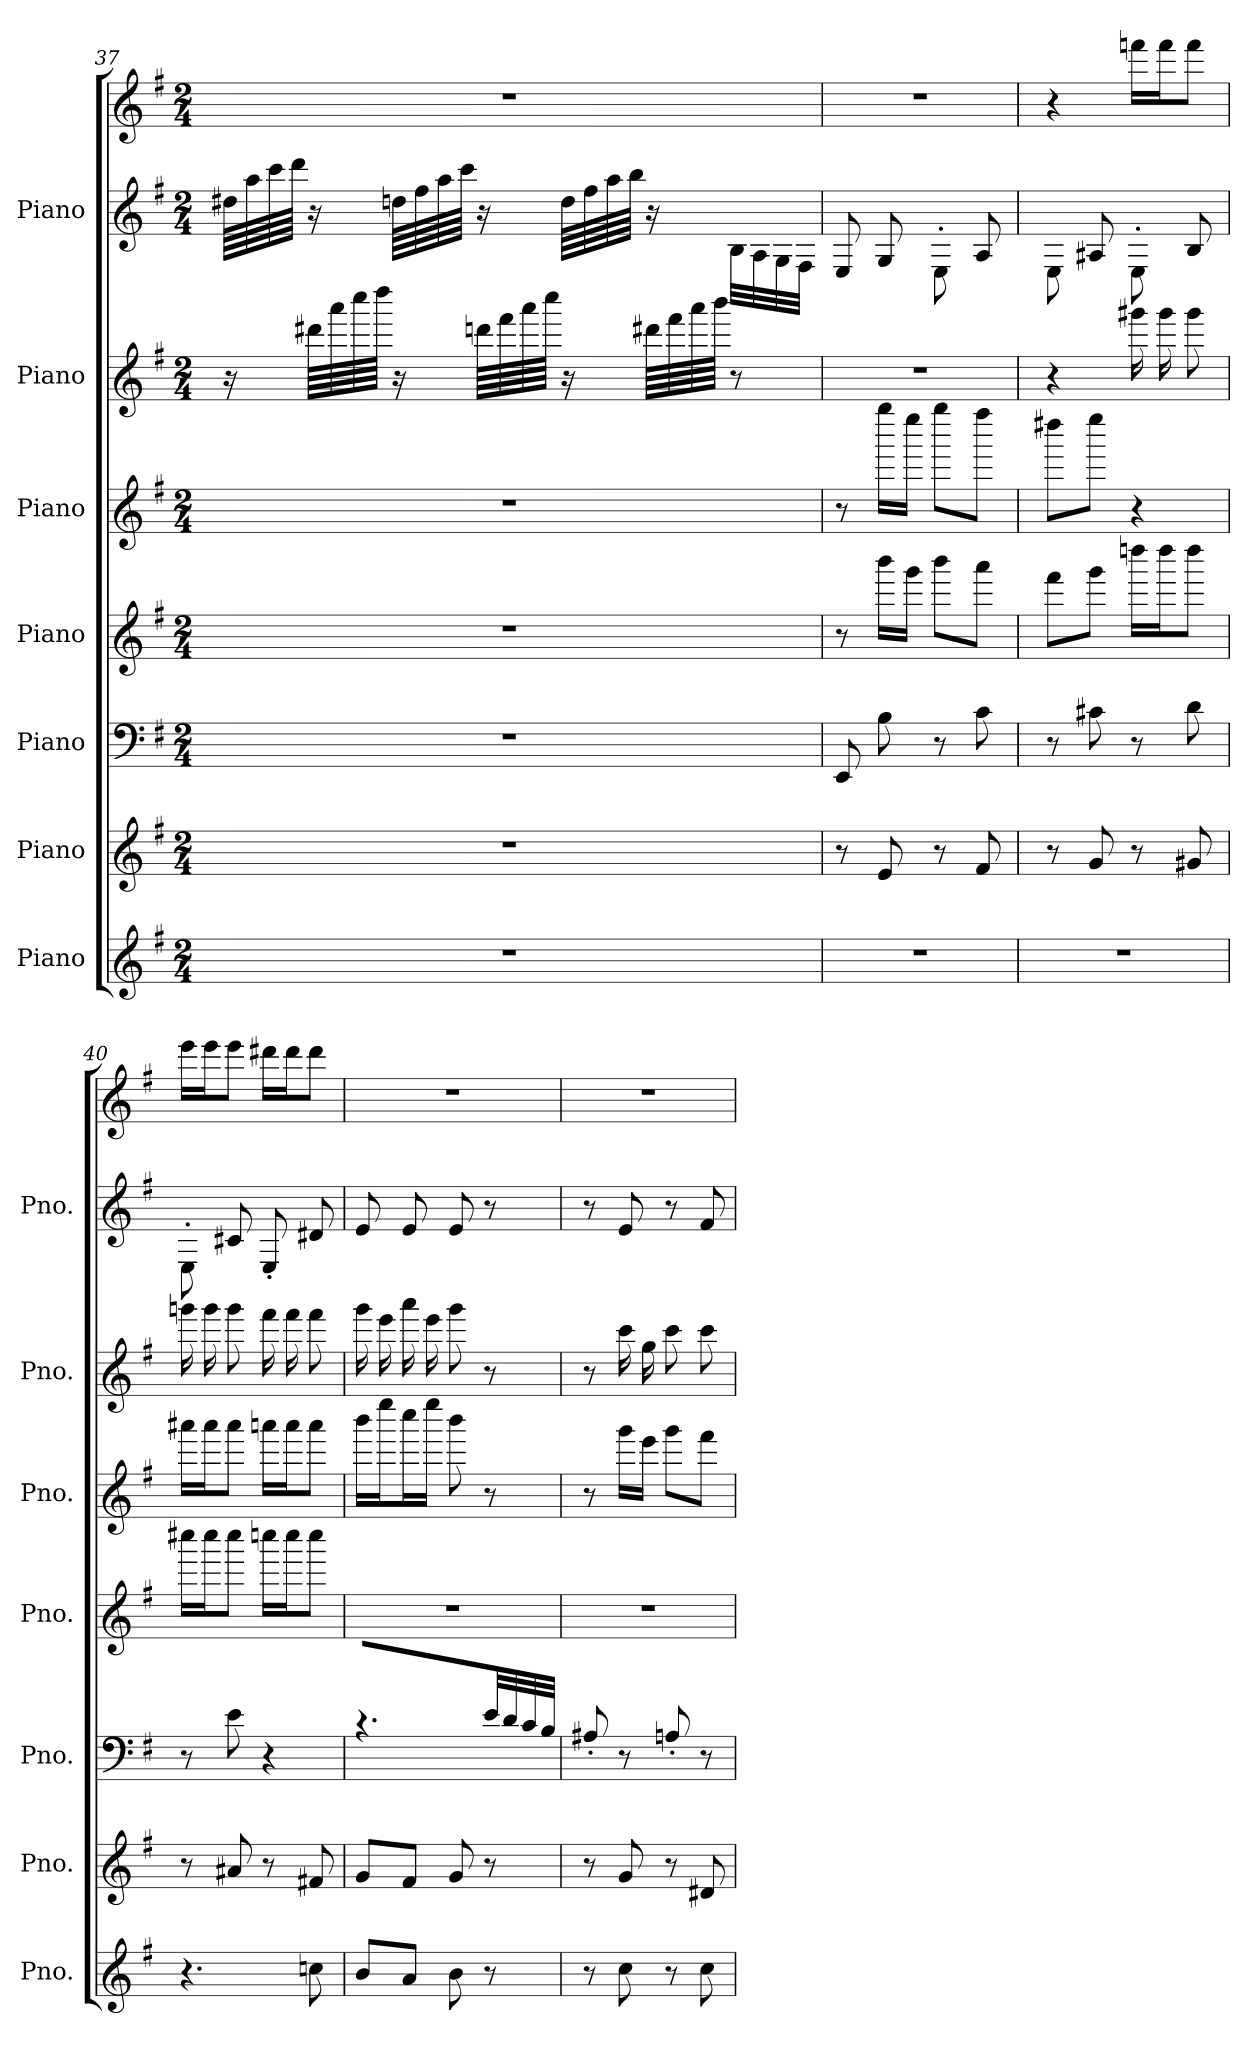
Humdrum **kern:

**kern	**kern	**kern	**kern	**kern	**kern	**kern	**kern
*part7	*part6	*part5	*part4	*part3	*part2	*part1	*part1
*staff8	*staff7	*staff6	*staff5	*staff4	*staff3	*staff2	*staff1
*I"Piano	*I"Piano	*I"Piano	*I"Piano	*I"Piano	*I"Piano	*I"Piano	*
*I'Pno.	*I'Pno.	*I'Pno.	*I'Pno.	*I'Pno.	*I'Pno.	*I'Pno.	*
!!LO:LB:g=z
*clefG2	*clefG2	*clefF4	*clefG2	*clefG2	*clefG2	*clefG2	*clefG2
*k[f#]	*k[f#]	*k[f#]	*k[f#]	*k[f#]	*k[f#]	*k[f#]	*k[f#]
*M2/4	*M2/4	*M2/4	*M2/4	*M2/4	*M2/4	*M2/4	*M2/4
=37	=37	=37	=37	=37	=37	=37	=37
2r	2r	2r	2r	2r	16r	64dd#Xi\LLLL	2r
.	.	.	.	.	.	64aai\	.
.	.	.	.	.	.	64ccci\	.
.	.	.	.	.	.	64dddi\JJJJ	.
.	.	.	.	.	64ddd#Xj\LLLL	16r	.
.	.	.	.	.	64aaaj\	.	.
.	.	.	.	.	64ccccj\	.	.
.	.	.	.	.	64ddddj\JJJJ	.	.
.	.	.	.	.	16r	64ddni\LLLL	.
.	.	.	.	.	.	64ff#i\	.
.	.	.	.	.	.	64aai\	.
.	.	.	.	.	.	64ccci\JJJJ	.
.	.	.	.	.	64dddnj\LLLL	16r	.
.	.	.	.	.	64fff#j\	.	.
.	.	.	.	.	64aaaj\	.	.
.	.	.	.	.	64ccccj\JJJJ	.	.
.	.	.	.	.	16r	64ddi\LLLL	.
.	.	.	.	.	.	64ff#i\	.
.	.	.	.	.	.	64aai\	.
.	.	.	.	.	.	64bbi\JJJJ	.
.	.	.	.	.	64ddd#Xj\LLLL	16r	.
.	.	.	.	.	64fff#j\	.	.
.	.	.	.	.	64aaaj\	.	.
.	.	.	.	.	64bbbj\JJJJ	.	.
.	.	.	.	.	8r	32Bi\LLL	.
.	.	.	.	.	.	32Ai\	.
.	.	.	.	.	.	32Gi\	.
.	.	.	.	.	.	32F#i\JJJ	.
=38	=38	=38	=38	=38	=38	=38	=38
2r	8r	8EEZ	8r	8r	2r	8Ei	2r
.	8eV	8BZ	16bbbN\LL	16ggggl\LL	.	8Gi	.
.	.	.	16gggN\JJ	16eeeel\JJ	.	.	.
.	8r	8r	8bbbN\L	8ggggl\L	.	8E'i\L	.
.	8f#V	8cZ	8aaaN\J	8ffff#l\J	.	8Ai	.
!!LO:LB:g=z
=39	=39	=39	=39	=39	=39	=39	=39
2r	8r	8r	8fff#N\L	8dddd#Xl\L	4r	8Ei\L	4r
.	8gV	8c#XZ	8gggN\J	8eeeel\J	.	8A#Xi	.
.	8r	8r	16ddddnN\LL	4r	16ggg#Xj	8E'i\L	16fffn!\LL
.	.	.	16ddddN\J	.	16ggg#j	.	16fff!\J
.	8g#XV	8dZ	8ddddN\J	.	8ggg#j	8Bi	8fff!\J
=40	=40	=40	=40	=40	=40	=40	=40
4.r	8r	8r	16cccc#XN\LL	16aaa#Xl\LL	16gggnj	8E'i\L	16eee!\LL
.	.	.	16cccc#N\J	16aaa#l\J	16gggj	.	16eee!\J
.	8a#XV	8eZ	8cccc#N\J	8aaa#l\J	8gggj	8c#Xi	8eee!\J
.	8r	4r	16ccccnN\LL	16aaanl\LL	16fff#j	8E'i/L	16ddd#X!\LL
.	.	.	16ccccN\J	16aaal\J	16fff#j	.	16ddd#!\J
8ccn+	8f#XV	.	8ccccN\J	8aaal\J	8fff#j	8d#Xi	8ddd#!\J
=41	=41	=41	=41	=41	=41	=41	=41
8b+/L	8gV/L	4.r	2r	16bbbl\LL	16gggj	8ei	2r
.	.	.	.	16eeeel\J	16eeej	.	.
8a+/J	8f#V/J	.	.	16ccccl\L	16aaaj	8ei	.
.	.	.	.	16eeeel\JJ	16eeej	.	.
8b+	8gV	.	.	8bbbl	8gggj	8ei	.
8r	8r	32eZ/LL	.	8r	8r	8r	.
.	.	32dZ/	.	.	.	.	.
.	.	32cZ/	.	.	.	.	.
.	.	32BZ/JJJ	.	.	.	.	.
=42	=42	=42	=42	=42	=42	=42	=42
8r	8r	8A#X'Z/L	2r	8r	8r	8r	2r
8cc+	8gV	8r	.	16gggl\LL	16cccj	8ei	.
.	.	.	.	16eeel\JJ	16ggj	.	.
8r	8r	8An'Z/L	.	8gggl\L	8cccj	8r	.
8cc+	8d#XV	8r	.	8fff#l\J	8cccj	8f#i	.
=	=	=	=	=	=	=	=
*-	*-	*-	*-	*-	*-	*-	*-
